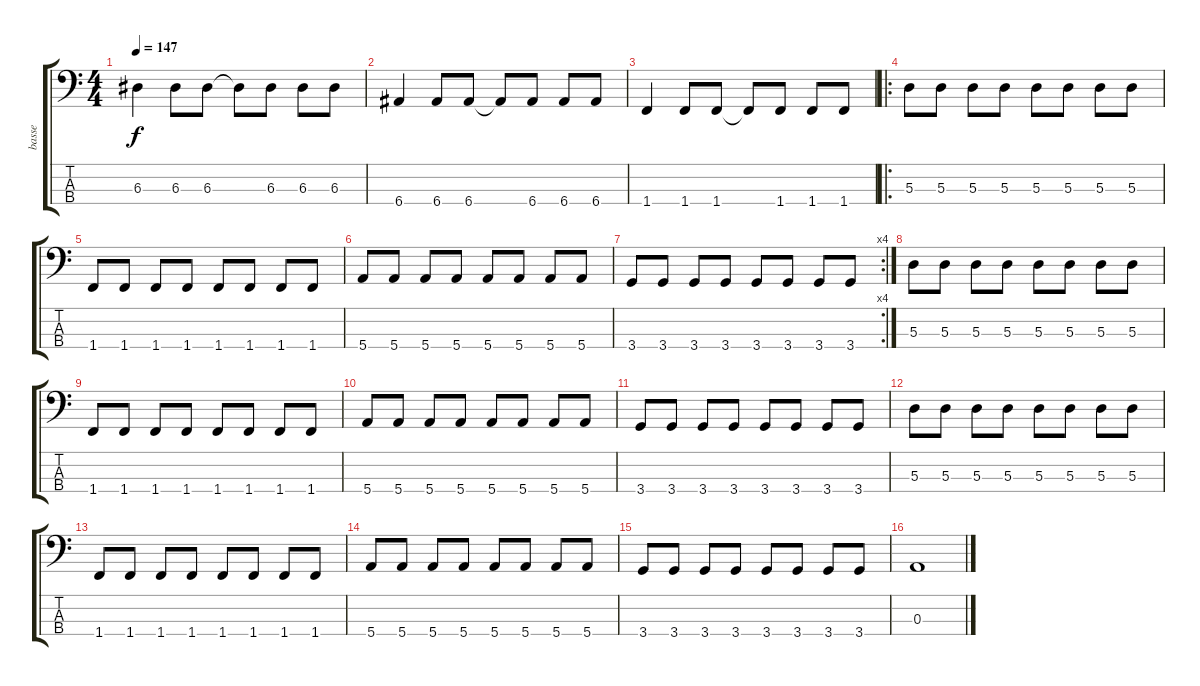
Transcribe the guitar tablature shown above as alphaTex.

\track ("basse" "basse") {instrument electricbassfinger}
\staff {score tabs}
\tuning (G2 D2 A1 E1) {hide}
\ts (4 4)
\tempo 147
\clef f4
\ks c
6.3.4{dy f} 6.3.8 6.3.8 6.3{t}.8 6.3.8 6.3.8 6.3.8 |
6.4.4 6.4.8 6.4.8 6.4{t}.8 6.4.8 6.4.8 6.4.8 |
1.4.4 1.4.8 1.4.8 1.4{t}.8 1.4.8 1.4.8 1.4.8 |
\ro
5.3.8 5.3.8 5.3.8 5.3.8 5.3.8 5.3.8 5.3.8 5.3.8 |
1.4.8 1.4.8 1.4.8 1.4.8 1.4.8 1.4.8 1.4.8 1.4.8 |
5.4.8 5.4.8 5.4.8 5.4.8 5.4.8 5.4.8 5.4.8 5.4.8 |
\rc 4
3.4.8 3.4.8 3.4.8 3.4.8 3.4.8 3.4.8 3.4.8 3.4.8 |
5.3.8 5.3.8 5.3.8 5.3.8 5.3.8 5.3.8 5.3.8 5.3.8 |
1.4.8 1.4.8 1.4.8 1.4.8 1.4.8 1.4.8 1.4.8 1.4.8 |
5.4.8 5.4.8 5.4.8 5.4.8 5.4.8 5.4.8 5.4.8 5.4.8 |
3.4.8 3.4.8 3.4.8 3.4.8 3.4.8 3.4.8 3.4.8 3.4.8 |
5.3.8 5.3.8 5.3.8 5.3.8 5.3.8 5.3.8 5.3.8 5.3.8 |
1.4.8 1.4.8 1.4.8 1.4.8 1.4.8 1.4.8 1.4.8 1.4.8 |
5.4.8 5.4.8 5.4.8 5.4.8 5.4.8 5.4.8 5.4.8 5.4.8 |
3.4.8 3.4.8 3.4.8 3.4.8 3.4.8 3.4.8 3.4.8 3.4.8 |
0.3.1
